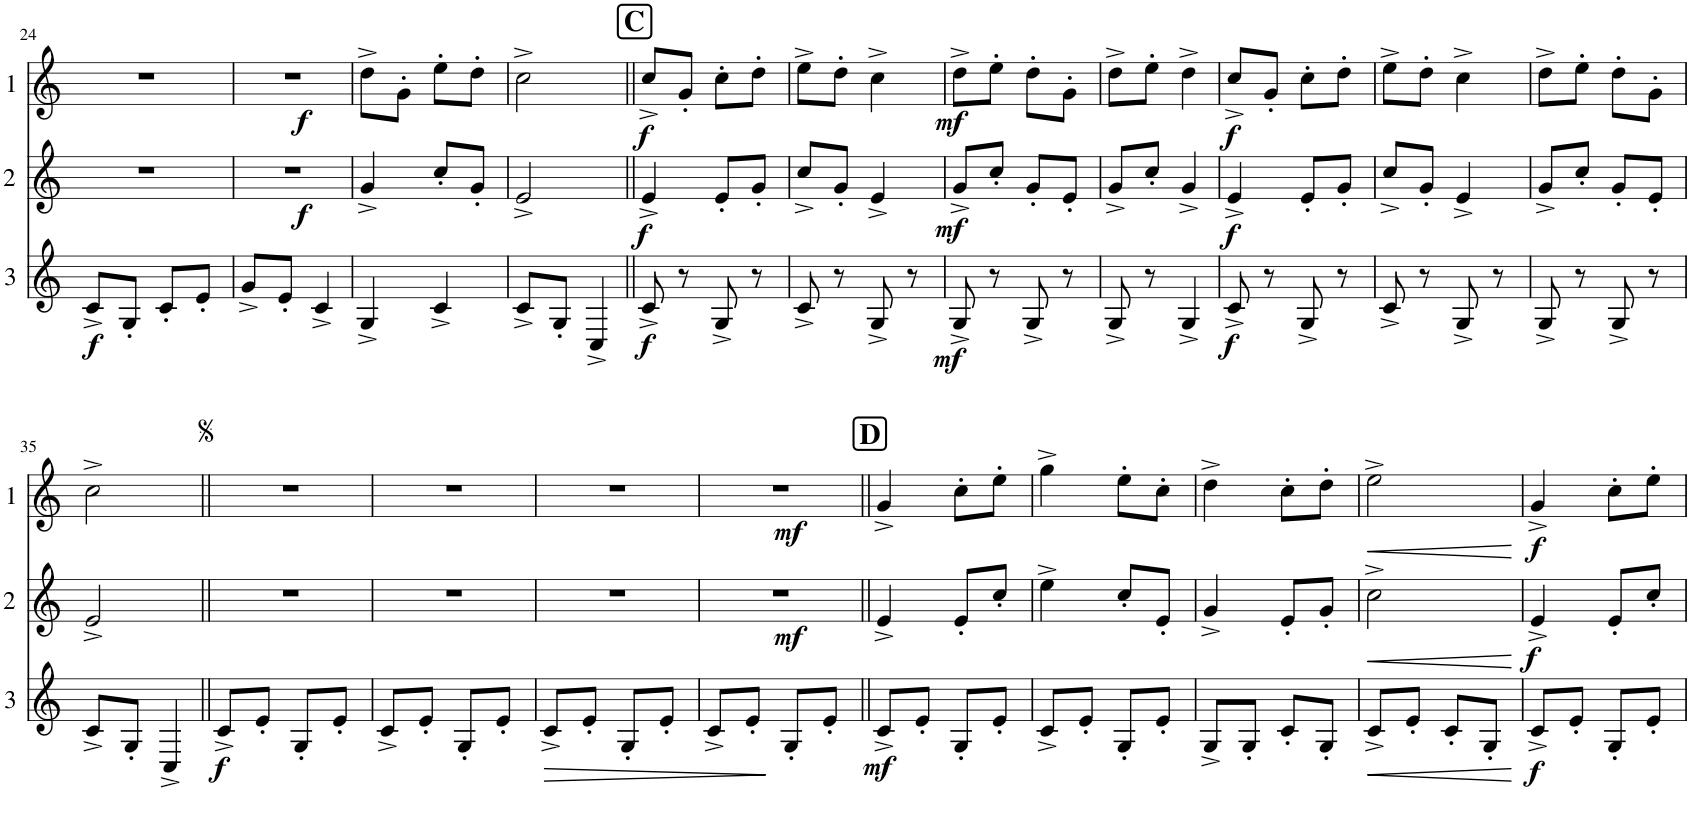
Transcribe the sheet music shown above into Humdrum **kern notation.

**kern	**dynam	**kern	**dynam	**kern	**dynam
*part3	*part3	*part2	*part2	*part1	*part1
*staff3	*staff3	*staff2	*staff2	*staff1	*staff1
*I"Cor 3	*	*I"Cor 2	*	*I"Cor 1	*
!!LO:PB:g=z
*clefG2	*	*clefG2	*	*clefG2	*
*Trd4c7	*	*Trd4c7	*	*Trd4c7	*
*k[]	*	*k[]	*	*k[]	*
*M2/4	*	*M2/4	*	*M2/4	*
=24	=24	=24	=24	=24	=24
!	!LO:DY:b	!	!	!	!
8c^/L	f	2r	.	2r	.
8G'/J	.	.	.	.	.
8c'/L	.	.	.	.	.
8e'/J	.	.	.	.	.
=25	=25	=25	=25	=25	=25
!	!	!	!LO:DY:b	!	!LO:DY:b
8g^/L	.	2r	f	2r	f
8e'/J	.	.	.	.	.
4c^/	.	.	.	.	.
=26	=26	=26	=26	=26	=26
4G^/	.	4g^/	.	8dd^\L	.
.	.	.	.	8g'\J	.
4c^/	.	8cc'/L	.	8ee'\L	.
.	.	8g'/J	.	8dd'\J	.
=27	=27	=27	=27	=27	=27
8c^/L	.	2e^/	.	2cc^\	.
8G'/J	.	.	.	.	.
4C^/	.	.	.	.	.
!!LO:REH:place=s1:a:B:cj:fs=14:t=C
=28||	=28||	=28||	=28||	=28||	=28||
!	!LO:DY:b	!	!LO:DY:b	!	!LO:DY:b
8c^/	f	4e^/	f	8cc^/L	f
8r	.	.	.	8g'/J	.
8G^/	.	8e'/L	.	8cc'\L	.
8r	.	8g'/J	.	8dd'\J	.
=29	=29	=29	=29	=29	=29
8c^/	.	8cc^/L	.	8ee^\L	.
8r	.	8g'/J	.	8dd'\J	.
8G^/	.	4e^/	.	4cc^\	.
8r	.	.	.	.	.
=30	=30	=30	=30	=30	=30
!	!LO:DY:b	!	!LO:DY:b	!	!LO:DY:b
8G^/	mf	8g^/L	mf	8dd^\L	mf
8r	.	8cc'/J	.	8ee'\J	.
8G^/	.	8g'/L	.	8dd'\L	.
8r	.	8e'/J	.	8g'\J	.
=31	=31	=31	=31	=31	=31
8G^/	.	8g^/L	.	8dd^\L	.
8r	.	8cc'/J	.	8ee'\J	.
4G^/	.	4g^/	.	4dd^\	.
=32	=32	=32	=32	=32	=32
!	!LO:DY:b	!	!LO:DY:b	!	!LO:DY:b
8c^/	f	4e^/	f	8cc^/L	f
8r	.	.	.	8g'/J	.
8G^/	.	8e'/L	.	8cc'\L	.
8r	.	8g'/J	.	8dd'\J	.
=33	=33	=33	=33	=33	=33
8c^/	.	8cc^/L	.	8ee^\L	.
8r	.	8g'/J	.	8dd'\J	.
8G^/	.	4e^/	.	4cc^\	.
8r	.	.	.	.	.
=34	=34	=34	=34	=34	=34
8G^/	.	8g^/L	.	8dd^\L	.
8r	.	8cc'/J	.	8ee'\J	.
8G^/	.	8g'/L	.	8dd'\L	.
8r	.	8e'/J	.	8g'\J	.
!!LO:LB:g=z
=35	=35	=35	=35	=35	=35
8c^/L	.	2e^/	.	2cc^\	.
8G'/J	.	.	.	.	.
4C^/	.	.	.	.	.
=36||	=36||	=36||	=36||	=36||	=36||
!	!LO:DY:b	!	!	!	!
8c^/L	f	2r	.	2r	.
8e'/J	.	.	.	.	.
8G'/L	.	.	.	.	.
8e'/J	.	.	.	.	.
=37	=37	=37	=37	=37	=37
8c^/L	.	2r	.	2r	.
8e'/J	.	.	.	.	.
8G'/L	.	.	.	.	.
8e'/J	.	.	.	.	.
=38	=38	=38	=38	=38	=38
!	!LO:HP:b	!	!	!	!
8c^/L	>	2r	.	2r	.
8e'/J	.	.	.	.	.
8G'/L	.	.	.	.	.
8e'/J	.	.	.	.	.
.	]	.	.	.	.
=39	=39	=39	=39	=39	=39
!	!	!	!LO:DY:b	!	!LO:DY:b
8c^/L	.	2r	mf	2r	mf
8e'/J	.	.	.	.	.
8G'/L	.	.	.	.	.
8e'/J	.	.	.	.	.
!!LO:REH:place=s1:a:B:cj:fs=14:t=D
=40||	=40||	=40||	=40||	=40||	=40||
!	!LO:DY:b	!	!	!	!
8c^/L	mf	4e^/	.	4g^/	.
8e'/J	.	.	.	.	.
8G'/L	.	8e'/L	.	8cc'\L	.
8e'/J	.	8cc'/J	.	8ee'\J	.
=41	=41	=41	=41	=41	=41
8c^/L	.	4ee^\	.	4gg^\	.
8e'/J	.	.	.	.	.
8G'/L	.	8cc'/L	.	8ee'\L	.
8e'/J	.	8e'/J	.	8cc'\J	.
=42	=42	=42	=42	=42	=42
8G^/L	.	4g^/	.	4dd^\	.
8G'/J	.	.	.	.	.
8c'/L	.	8e'/L	.	8cc'\L	.
8G'/J	.	8g'/J	.	8dd'\J	.
=43	=43	=43	=43	=43	=43
!	!LO:HP:b	!	!LO:HP:b	!	!LO:HP:b
8c^/L	<	2cc^\	<	2ee^\	<
8e'/J	.	.	.	.	.
8c'/L	.	.	.	.	.
8G'/J	.	.	.	.	.
.	[	.	[	.	[
=44	=44	=44	=44	=44	=44
!	!LO:DY:b	!	!LO:DY:b	!	!LO:DY:b
8c^/L	f	4e^/	f	4g^/	f
8e'/J	.	.	.	.	.
8G'/L	.	8e'/L	.	8cc'\L	.
8e'/J	.	8cc'/J	.	8ee'\J	.
=	=	=	=	=	=
*-	*-	*-	*-	*-	*-
